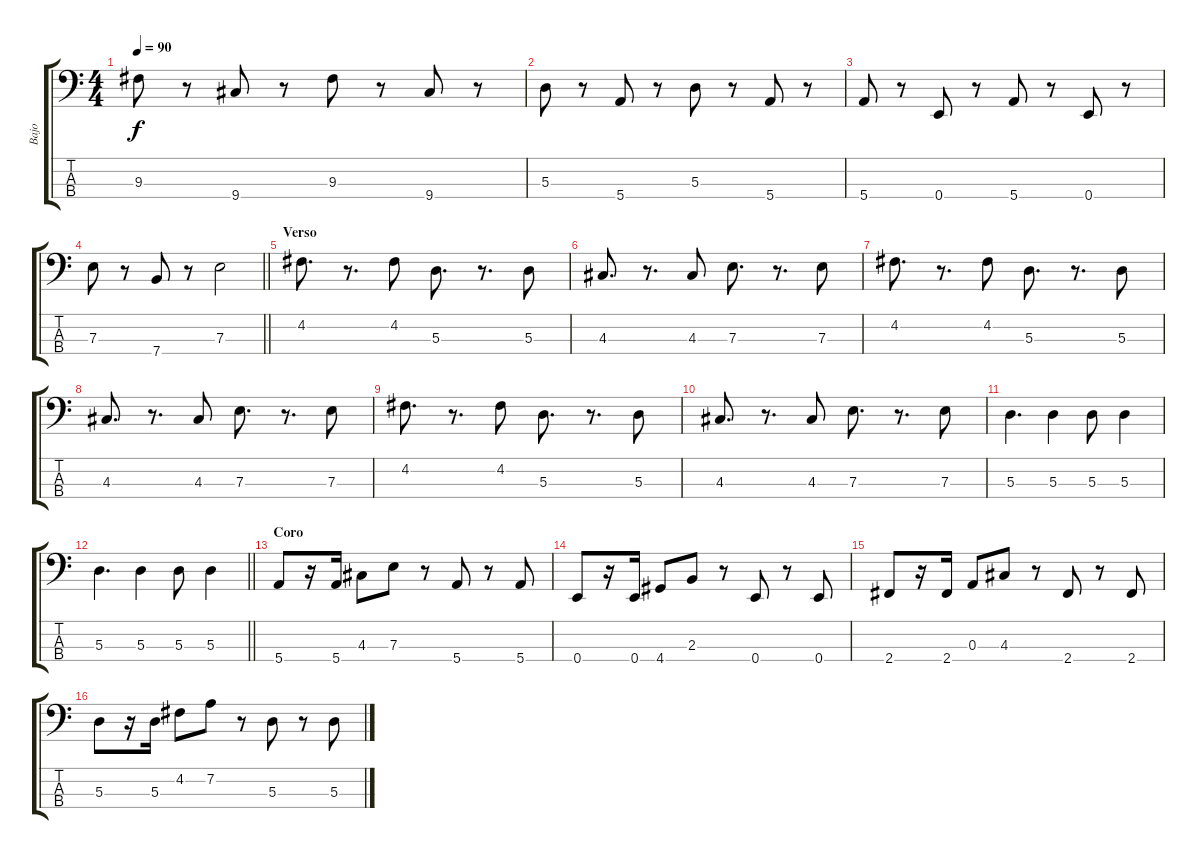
\track ("Bajo" "Bajo") {instrument electricbassfinger}
\staff {score tabs}
\tuning (G2 D2 A1 E1) {hide}
\ts (4 4)
\tempo 90
\clef f4
\ks c
9.3.8{dy f} r.8 9.4.8 r.8 9.3.8 r.8 9.4.8 r.8 |
5.3.8 r.8 5.4.8 r.8 5.3.8 r.8 5.4.8 r.8 |
5.4.8 r.8 0.4.8 r.8 5.4.8 r.8 0.4.8 r.8 |
\barLineRight lightlight
7.3.8 r.8 7.4.8 r.8 7.3.2 |
\section ("" "Verso")
4.2.8{d} r.8{d} 4.2.8 5.3.8{d} r.8{d} 5.3.8 |
4.3.8{d} r.8{d} 4.3.8 7.3.8{d} r.8{d} 7.3.8 |
4.2.8{d} r.8{d} 4.2.8 5.3.8{d} r.8{d} 5.3.8 |
4.3.8{d} r.8{d} 4.3.8 7.3.8{d} r.8{d} 7.3.8 |
4.2.8{d} r.8{d} 4.2.8 5.3.8{d} r.8{d} 5.3.8 |
4.3.8{d} r.8{d} 4.3.8 7.3.8{d} r.8{d} 7.3.8 |
5.3.4{d} 5.3.4 5.3.8 5.3.4 |
\barLineRight lightlight
5.3.4{d} 5.3.4 5.3.8 5.3.4 |
\section ("" "Coro")
5.4.8 r.16 5.4.16 4.3.8 7.3.8 r.8 5.4.8 r.8 5.4.8 |
0.4.8 r.16 0.4.16 4.4.8 2.3.8 r.8 0.4.8 r.8 0.4.8 |
2.4.8 r.16 2.4.16 0.3.8 4.3.8 r.8 2.4.8 r.8 2.4.8 |
5.3.8 r.16 5.3.16 4.2.8 7.2.8 r.8 5.3.8 r.8 5.3.8
